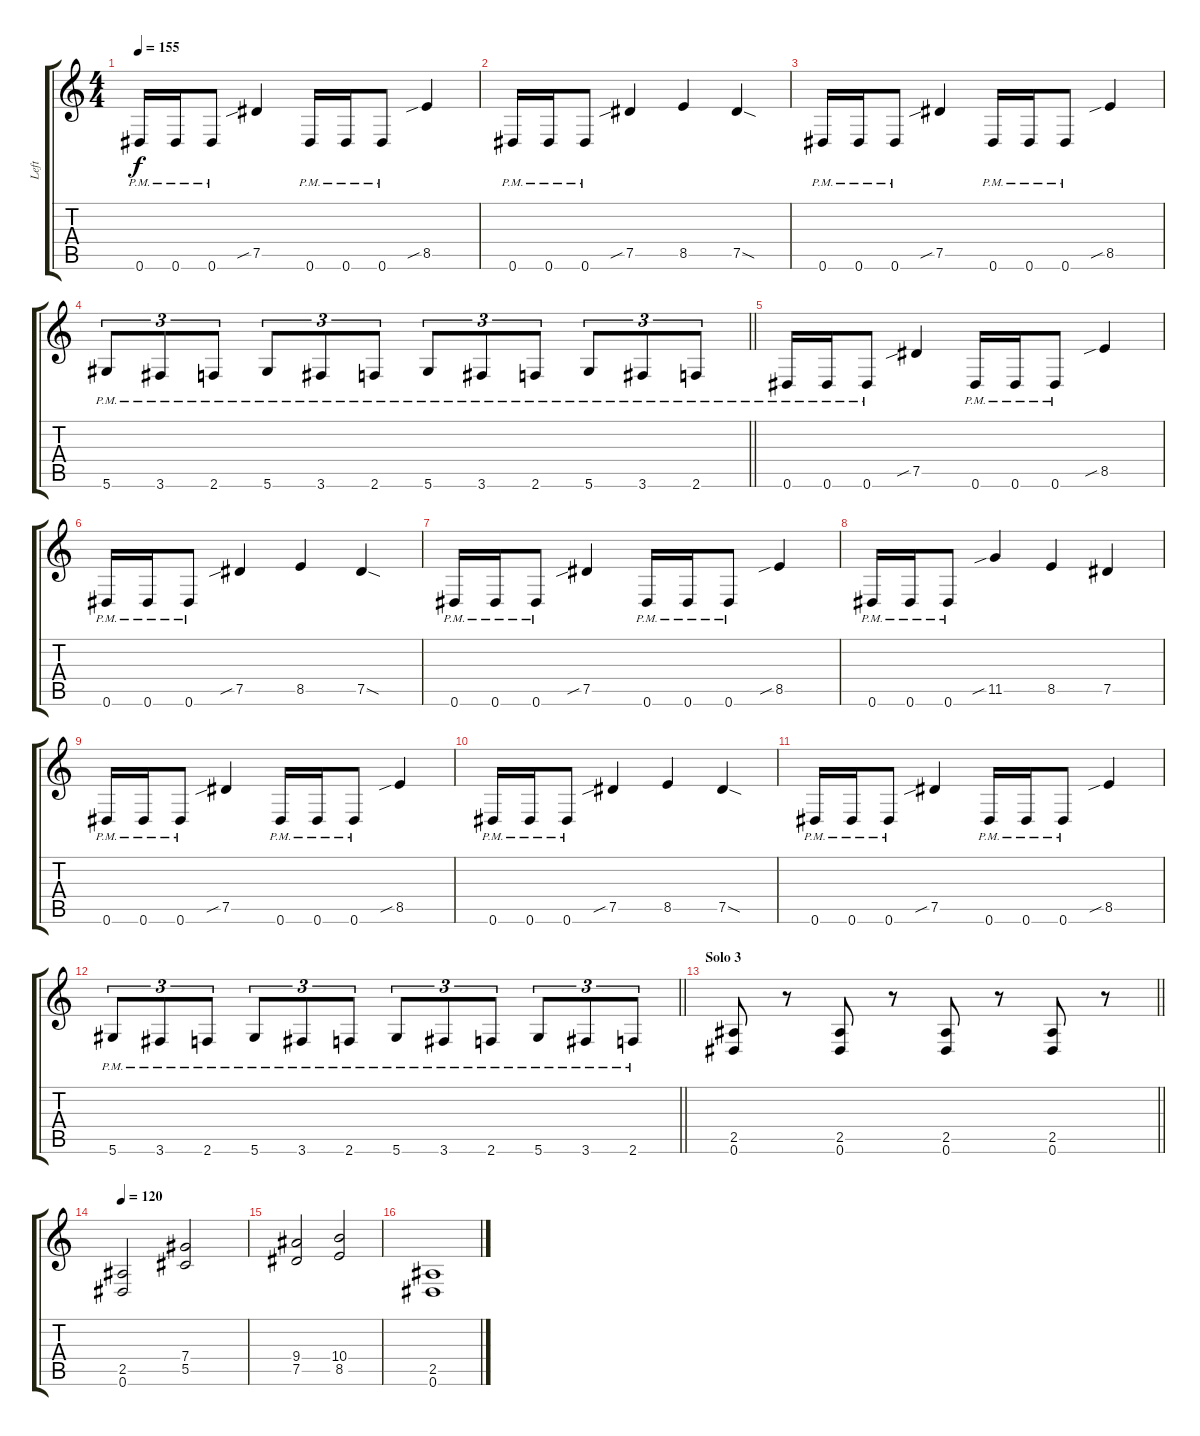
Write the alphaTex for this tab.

\track ("Left" "Left") {instrument distortionguitar}
\staff {score tabs}
\tuning (Eb4 Bb3 Gb3 Db3 Ab2 Eb2) {hide}
\ts (4 4)
\tempo 155
\clef g2
\ks c
0.6{pm}.16{dy f} 0.6{pm}.16 0.6{pm}.8 7.5{sib}.4 0.6{pm}.16 0.6{pm}.16 0.6{pm}.8 8.5{sib}.4 |
0.6{pm}.16 0.6{pm}.16 0.6{pm}.8 7.5{sib}.4 8.5.4 7.5{sod}.4 |
0.6{pm}.16 0.6{pm}.16 0.6{pm}.8 7.5{sib}.4 0.6{pm}.16 0.6{pm}.16 0.6{pm}.8 8.5{sib}.4 |
\barLineRight lightlight
5.6{pm}.8{tu (3 2)} 3.6{pm}.8{tu (3 2)} 2.6{pm}.8{tu (3 2)} 5.6{pm}.8{tu (3 2)} 3.6{pm}.8{tu (3 2)} 2.6{pm}.8{tu (3 2)} 5.6{pm}.8{tu (3 2)} 3.6{pm}.8{tu (3 2)} 2.6{pm}.8{tu (3 2)} 5.6{pm}.8{tu (3 2)} 3.6{pm}.8{tu (3 2)} 2.6{pm}.8{tu (3 2)} |
0.6{pm}.16 0.6{pm}.16 0.6{pm}.8 7.5{sib}.4 0.6{pm}.16 0.6{pm}.16 0.6{pm}.8 8.5{sib}.4 |
0.6{pm}.16 0.6{pm}.16 0.6{pm}.8 7.5{sib}.4 8.5.4 7.5{sod}.4 |
0.6{pm}.16 0.6{pm}.16 0.6{pm}.8 7.5{sib}.4 0.6{pm}.16 0.6{pm}.16 0.6{pm}.8 8.5{sib}.4 |
0.6{pm}.16 0.6{pm}.16 0.6{pm}.8 11.5{sib}.4 8.5.4 7.5.4 |
0.6{pm}.16 0.6{pm}.16 0.6{pm}.8 7.5{sib}.4 0.6{pm}.16 0.6{pm}.16 0.6{pm}.8 8.5{sib}.4 |
0.6{pm}.16 0.6{pm}.16 0.6{pm}.8 7.5{sib}.4 8.5.4 7.5{sod}.4 |
0.6{pm}.16 0.6{pm}.16 0.6{pm}.8 7.5{sib}.4 0.6{pm}.16 0.6{pm}.16 0.6{pm}.8 8.5{sib}.4 |
\barLineRight lightlight
5.6{pm}.8{tu (3 2)} 3.6{pm}.8{tu (3 2)} 2.6{pm}.8{tu (3 2)} 5.6{pm}.8{tu (3 2)} 3.6{pm}.8{tu (3 2)} 2.6{pm}.8{tu (3 2)} 5.6{pm}.8{tu (3 2)} 3.6{pm}.8{tu (3 2)} 2.6{pm}.8{tu (3 2)} 5.6{pm}.8{tu (3 2)} 3.6{pm}.8{tu (3 2)} 2.6{pm}.8{tu (3 2)} |
\section ("" "Solo 3")
\barLineRight lightlight
(2.5 0.6).8 r.8 (2.5 0.6).8 r.8 (2.5 0.6).8 r.8 (2.5 0.6).8 r.8 |
\tempo 120
(2.5 0.6).2 (7.4 5.5).2 |
(9.4 7.5).2 (10.4 8.5).2 |
(2.5 0.6).1
